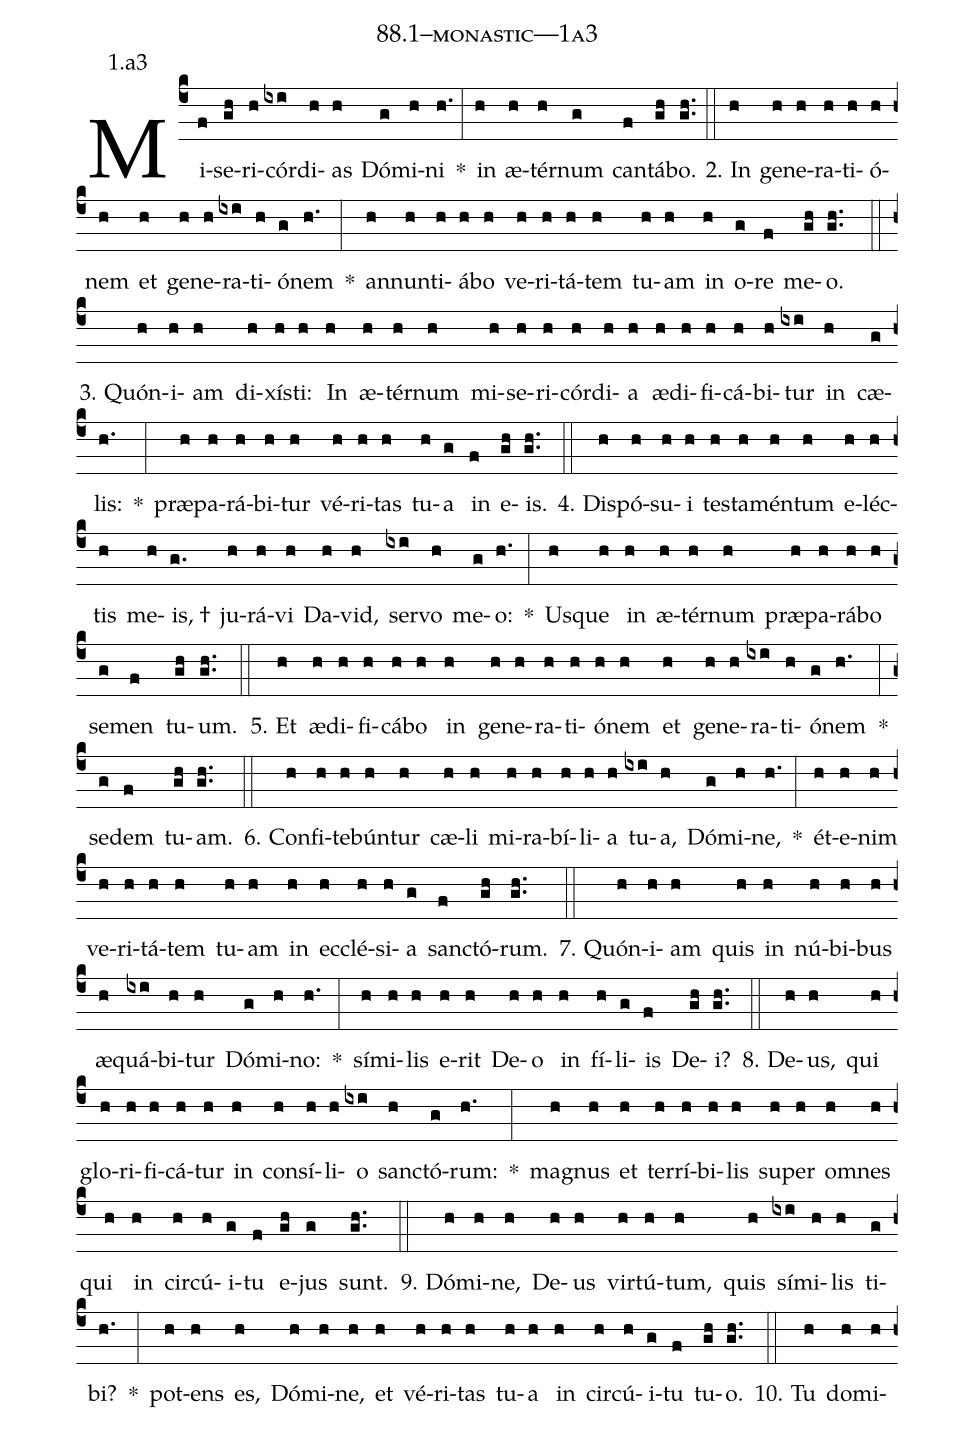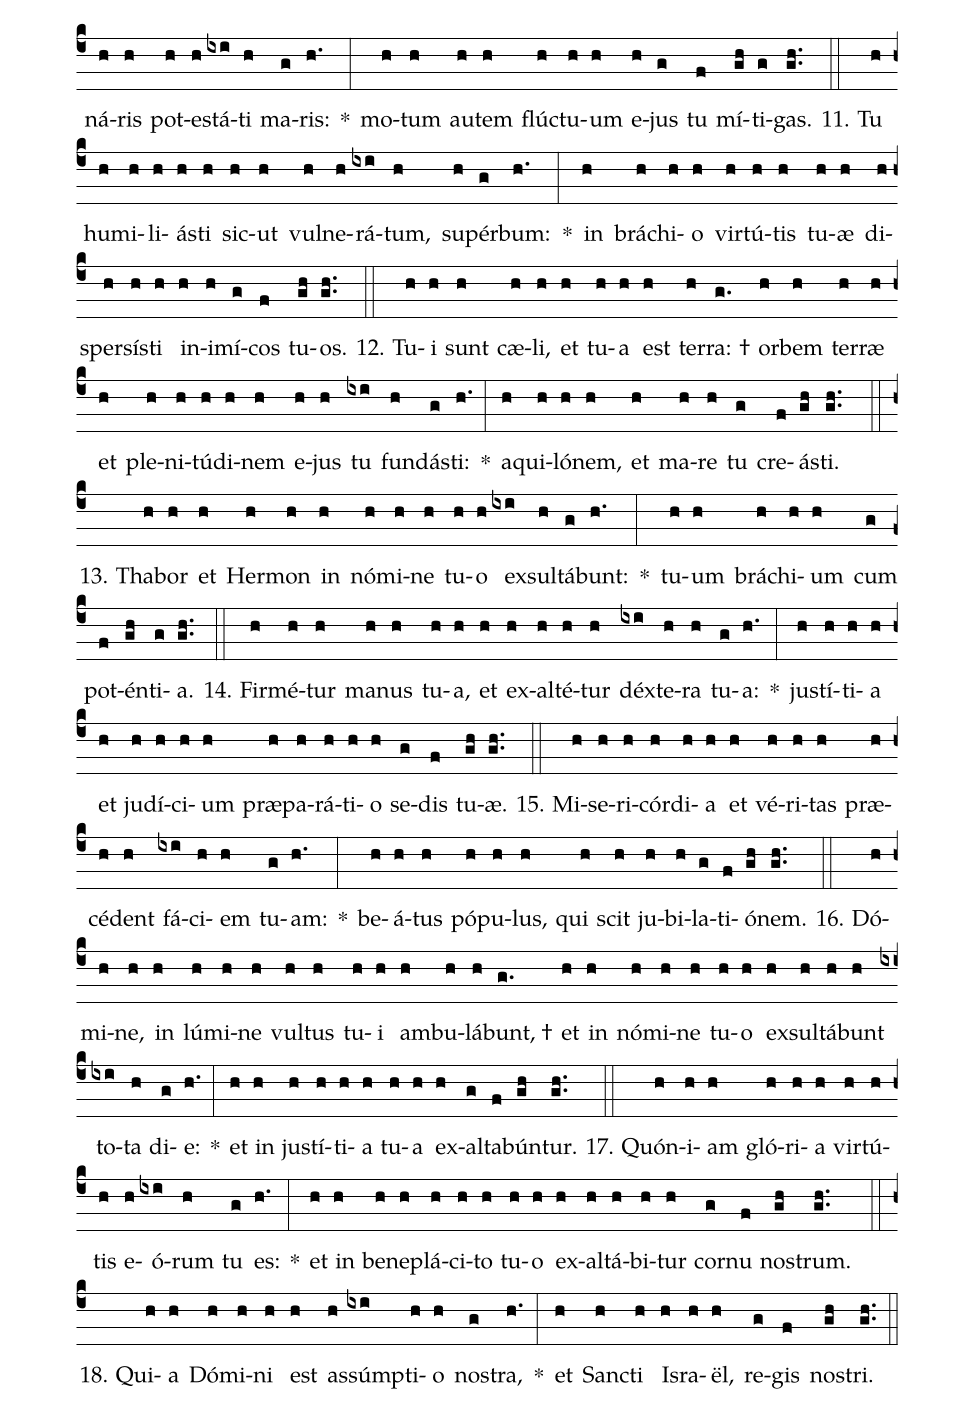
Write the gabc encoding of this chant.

name: 88.1--monastic---1a3;
annotation: 1.a3;
%%
(c4)Mi(f)se(gh)ri(h)cór(ixi)di(h)as(h) Dó(g)mi(h)ni(h.) *(:) in(h) æ(h)tér(h)num(g) can(f)tá(gh)bo.(gh..) (::)
2. In(h) ge(h)ne(h)ra(h)ti(h)ó(h)nem(h) et(h) ge(h)ne(h)ra(ixi)ti(h)ó(g)nem(h.) *(:) an(h)nun(h)ti(h)á(h)bo(h) ve(h)ri(h)tá(h)tem(h) tu(h)am(h) in(h) o(g)re(f) me(gh)o.(gh..) (::)
3. Quón(h)i(h)am(h) di(h)xís(h)ti:(h) In(h) æ(h)tér(h)num(h) mi(h)se(h)ri(h)cór(h)di(h)a(h) æ(h)di(h)fi(h)cá(h)bi(h)tur(ixi) in(h) cæ(g)lis:(h.) *(:) præ(h)pa(h)rá(h)bi(h)tur(h) vé(h)ri(h)tas(h) tu(h)a(g) in(f) e(gh)is.(gh..) (::)
4. Dis(h)pó(h)su(h)i(h) tes(h)ta(h)mén(h)tum(h) e(h)léc(h)tis(h) me(h)is, †(g.) ju(h)rá(h)vi(h) Da(h)vid,(h) ser(ixi)vo(h) me(g)o:(h.) *(:) Us(h)que(h) in(h) æ(h)tér(h)num(h) præ(h)pa(h)rá(h)bo(h) se(g)men(f) tu(gh)um.(gh..) (::)
5. Et(h) æ(h)di(h)fi(h)cá(h)bo(h) in(h) ge(h)ne(h)ra(h)ti(h)ó(h)nem(h) et(h) ge(h)ne(h)ra(ixi)ti(h)ó(g)nem(h.) *(:) se(g)dem(f) tu(gh)am.(gh..) (::)
6. Con(h)fi(h)te(h)bún(h)tur(h) cæ(h)li(h) mi(h)ra(h)bí(h)li(h)a(h) tu(ixi)a,(h) Dó(g)mi(h)ne,(h.) *(:) ét(h)e(h)nim(h) ve(h)ri(h)tá(h)tem(h) tu(h)am(h) in(h) ec(h)clé(h)si(h)a(g) sanc(f)tó(gh)rum.(gh..) (::)
7. Quón(h)i(h)am(h) quis(h) in(h) nú(h)bi(h)bus(h) æ(h)quá(ixi)bi(h)tur(h) Dó(g)mi(h)no:(h.) *(:) sí(h)mi(h)lis(h) e(h)rit(h) De(h)o(h) in(h) fí(h)li(g)is(f) De(gh)i?(gh..) (::)
8. De(h)us,(h) qui(h) glo(h)ri(h)fi(h)cá(h)tur(h) in(h) con(h)sí(h)li(h)o(ixi) sanc(h)tó(g)rum:(h.) *(:) ma(h)gnus(h) et(h) ter(h)rí(h)bi(h)lis(h) su(h)per(h) om(h)nes(h) qui(h) in(h) cir(h)cú(h)i(g)tu(f) e(gh)jus(g) sunt.(gh..) (::)
9. Dó(h)mi(h)ne,(h) De(h)us(h) vir(h)tú(h)tum,(h) quis(h) sí(ixi)mi(h)lis(h) ti(g)bi?(h.) *(:) pot(h)ens(h) es,(h) Dó(h)mi(h)ne,(h) et(h) vé(h)ri(h)tas(h) tu(h)a(h) in(h) cir(h)cú(h)i(g)tu(f) tu(gh)o.(gh..) (::)
10. Tu(h) do(h)mi(h)ná(h)ris(h) pot(h)es(h)tá(ixi)ti(h) ma(g)ris:(h.) *(:) mo(h)tum(h) au(h)tem(h) flúc(h)tu(h)um(h) e(h)jus(g) tu(f) mí(gh)ti(g)gas.(gh..) (::)
11. Tu(h) hu(h)mi(h)li(h)ás(h)ti(h) sic(h)ut(h) vul(h)ne(h)rá(ixi)tum,(h) su(h)pér(g)bum:(h.) *(:) in(h) brá(h)chi(h)o(h) vir(h)tú(h)tis(h) tu(h)æ(h) di(h)sper(h)sís(h)ti(h) in(h)i(h)mí(g)cos(f) tu(gh)os.(gh..) (::)
12. Tu(h)i(h) sunt(h) cæ(h)li,(h) et(h) tu(h)a(h) est(h) ter(h)ra: †(g.) or(h)bem(h) ter(h)ræ(h) et(h) ple(h)ni(h)tú(h)di(h)nem(h) e(h)jus(h) tu(ixi) fun(h)dás(g)ti:(h.) *(:) a(h)qui(h)ló(h)nem,(h) et(h) ma(h)re(h) tu(g) cre(f)ás(gh)ti.(gh..) (::)
13. Tha(h)bor(h) et(h) Her(h)mon(h) in(h) nó(h)mi(h)ne(h) tu(h)o(h) ex(ixi)sul(h)tá(g)bunt:(h.) *(:) tu(h)um(h) brá(h)chi(h)um(h) cum(g) pot(f)én(gh)ti(g)a.(gh..) (::)
14. Fir(h)mé(h)tur(h) ma(h)nus(h) tu(h)a,(h) et(h) ex(h)al(h)té(h)tur(h) déx(ixi)te(h)ra(h) tu(g)a:(h.) *(:) jus(h)tí(h)ti(h)a(h) et(h) ju(h)dí(h)ci(h)um(h) præ(h)pa(h)rá(h)ti(h)o(h) se(g)dis(f) tu(gh)æ.(gh..) (::)
15. Mi(h)se(h)ri(h)cór(h)di(h)a(h) et(h) vé(h)ri(h)tas(h) præ(h)cé(h)dent(h) fá(ixi)ci(h)em(h) tu(g)am:(h.) *(:) be(h)á(h)tus(h) pó(h)pu(h)lus,(h) qui(h) scit(h) ju(h)bi(h)la(g)ti(f)ó(gh)nem.(gh..) (::)
16. Dó(h)mi(h)ne,(h) in(h) lú(h)mi(h)ne(h) vul(h)tus(h) tu(h)i(h) am(h)bu(h)lá(h)bunt, †(g.) et(h) in(h) nó(h)mi(h)ne(h) tu(h)o(h) ex(h)sul(h)tá(h)bunt(h) to(ixi)ta(h) di(g)e:(h.) *(:) et(h) in(h) jus(h)tí(h)ti(h)a(h) tu(h)a(h) ex(h)al(g)ta(f)bún(gh)tur.(gh..) (::)
17. Quón(h)i(h)am(h) gló(h)ri(h)a(h) vir(h)tú(h)tis(h) e(h)ó(ixi)rum(h) tu(g) es:(h.) *(:) et(h) in(h) be(h)ne(h)plá(h)ci(h)to(h) tu(h)o(h) ex(h)al(h)tá(h)bi(h)tur(h) cor(g)nu(f) nos(gh)trum.(gh..) (::)
18. Qui(h)a(h) Dó(h)mi(h)ni(h) est(h) as(h)súmp(ixi)ti(h)o(h) nos(g)tra,(h.) *(:) et(h) Sanc(h)ti(h) Is(h)ra(h)ël,(h) re(g)gis(f) nos(gh)tri.(gh..) (::)
